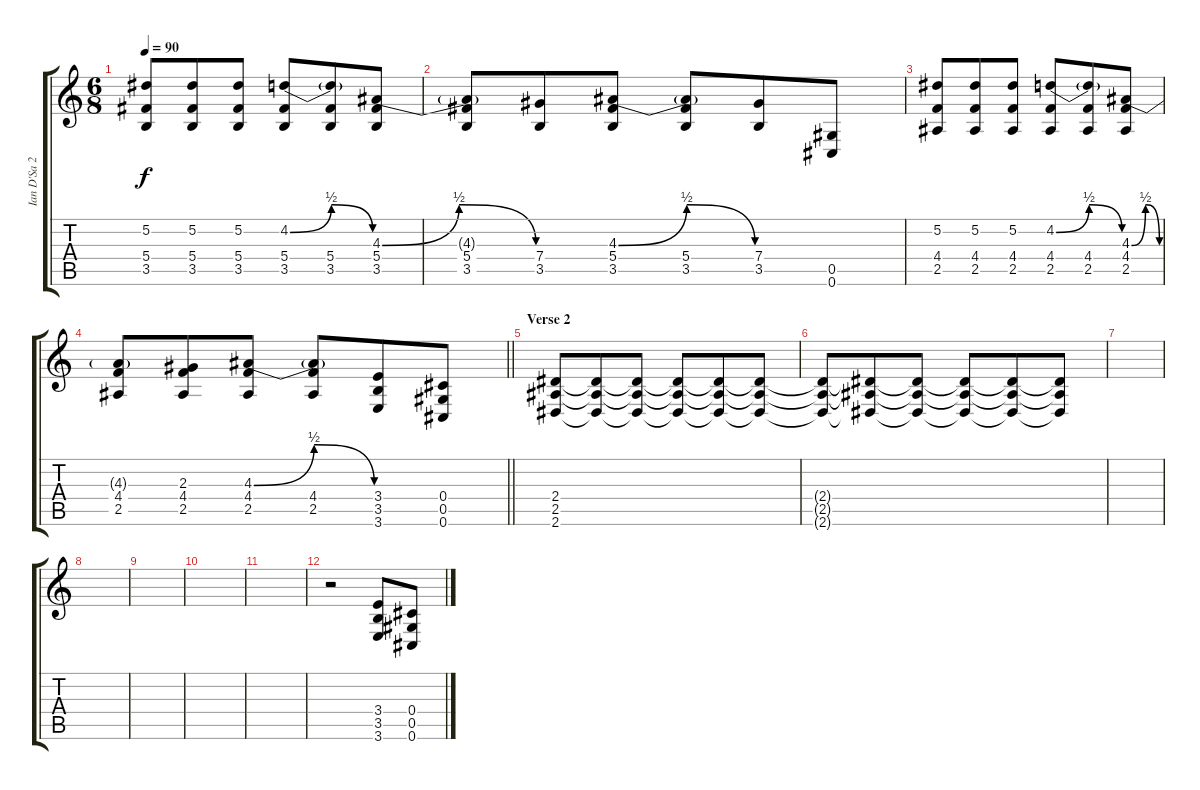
\track ("Ian D'Sa 2" "Ian D'Sa 2") {instrument distortionguitar}
\staff {score tabs}
\tuning (Eb4 Bb3 Gb3 Db3 Ab2 Db2) {hide}
\ts (6 8)
\tempo 90
\clef g2
\ks c
(5.2 5.4 3.5).8{dy f} (5.2 5.4 3.5).8 (5.2 5.4 3.5).8 (4.2{be (bendrelease 0 0 30 2 30 2 60 0)} 5.4 3.5).8 (4.2{t} 5.4 3.5).8 (4.3{be (bendrelease 0 0 30 2 30 2 60 0)} 5.4 3.5).8 |
(4.3{t} 5.4 3.5).8 (7.4 3.5).8 (4.3{be (bendrelease 0 0 30 2 30 2 60 0)} 5.4 3.5).8 (4.3{t} 5.4 3.5).8 (7.4 3.5).8 (0.5 0.6).8 |
(5.2 4.4 2.5).8 (5.2 4.4 2.5).8 (5.2 4.4 2.5).8 (4.2{be (bendrelease 0 0 30 2 30 2 60 0)} 4.4 2.5).8 (4.2{t} 4.4 2.5).8 (4.3{be (bendrelease 0 0 30 2 30 2 60 0)} 4.4 2.5).8 |
\barLineRight lightlight
(4.3{t} 4.4 2.5).8 (2.3 4.4 2.5).8 (4.3{be (bendrelease 0 0 30 2 30 2 60 0)} 4.4 2.5).8 (4.3{t} 4.4 2.5).8 (3.4 3.5 3.6).8 (0.4 0.5 0.6).8 |
\section ("" "Verse 2")
(2.4 2.5 2.6).8{volume 0} (2.4{t} 2.5{t} 2.6{t}).8 (2.4{t} 2.5{t} 2.6{t}).8 (2.4{t} 2.5{t} 2.6{t}).8 (2.4{t} 2.5{t} 2.6{t}).8 (2.4{t} 2.5{t} 2.6{t}).8 |
(2.4{t} 2.5{t} 2.6{t}).8 (2.4{t} 2.5{t} 2.6{t}).8 (2.4{t} 2.5{t} 2.6{t}).8 (2.4{t} 2.5{t} 2.6{t}).8 (2.4{t} 2.5{t} 2.6{t}).8 (2.4{t} 2.5{t} 2.6{t}).8 |
|
|
|
|
|
r.2 (3.4 3.5 3.6).8 (0.4 0.5 0.6).8
